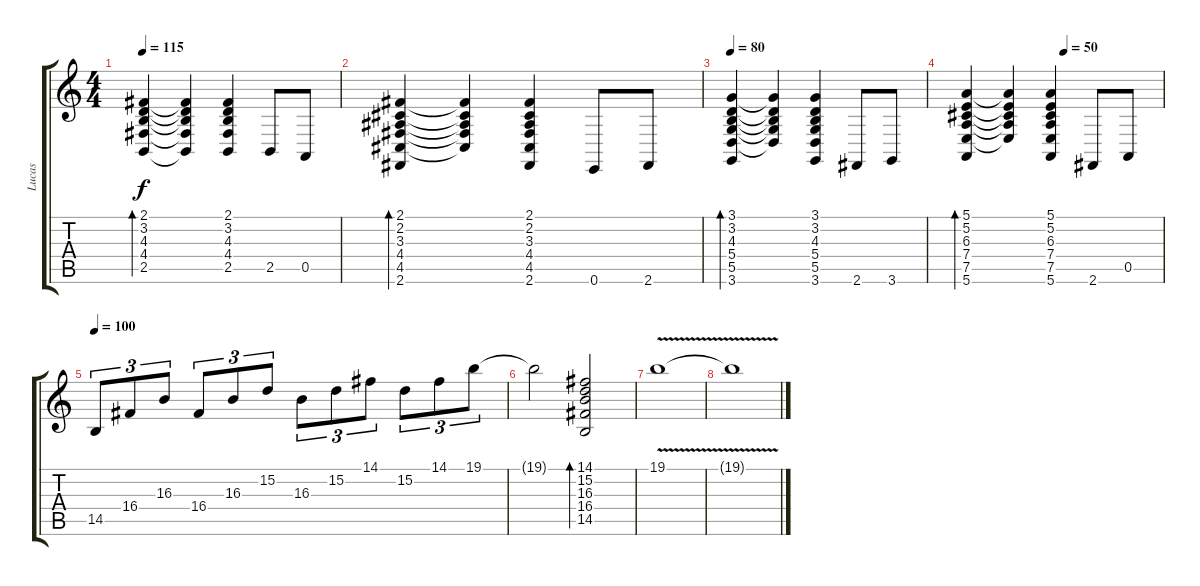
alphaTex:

\track ("Lucas" "Lucas") {instrument acousticgrandpiano}
\staff {score tabs}
\tuning (E4 B3 G3 D3 A2 E2) {hide}
\ts (4 4)
\tempo 115
\clef g2
\ks c
(2.1 3.2 4.3 4.4 2.5).4{bd 120 dy f} (2.1{t} 3.2{t} 4.3{t} 4.4{t} 2.5{t}).4 (2.1 3.2 4.3 4.4 2.5).4 2.5.8 0.5.8 |
(2.1 2.2 3.3 4.4 4.5 2.6).4{bd 120} (2.1{t} 2.2{t} 3.3{t} 4.4{t} 4.5{t}).4 (2.1 2.2 3.3 4.4 4.5 2.6).4 0.6.8 2.6.8 |
\tempo 80
(3.1 3.2 4.3 5.4 5.5 3.6).4{bd 120} (3.1{t} 3.2{t} 4.3{t} 5.4{t} 5.5{t}).4 (3.1 3.2 4.3 5.4 5.5 3.6).4 2.6.8 3.6.8 |
\tempo (50 0.5)
(5.1 5.2 6.3 7.4 7.5 5.6).4{bd 120} (5.1{t} 5.2{t} 6.3{t} 7.4{t} 7.5{t}).4 (5.1 5.2 6.3 7.4 7.5 5.6).4 2.6.8 0.5.8 |
\tempo 100
14.5.8{tu (3 2)} 16.4.8{tu (3 2)} 16.3.8{tu (3 2)} 16.4.8{tu (3 2)} 16.3.8{tu (3 2)} 15.2.8{tu (3 2)} 16.3.8{tu (3 2)} 15.2.8{tu (3 2)} 14.1.8{tu (3 2)} 15.2.8{tu (3 2)} 14.1.8{tu (3 2)} 19.1.8{tu (3 2)} |
19.1{t}.2 (14.1 15.2 16.3 16.4 14.5).2{bd 480} |
19.1{v}.1 |
19.1{t}.1
